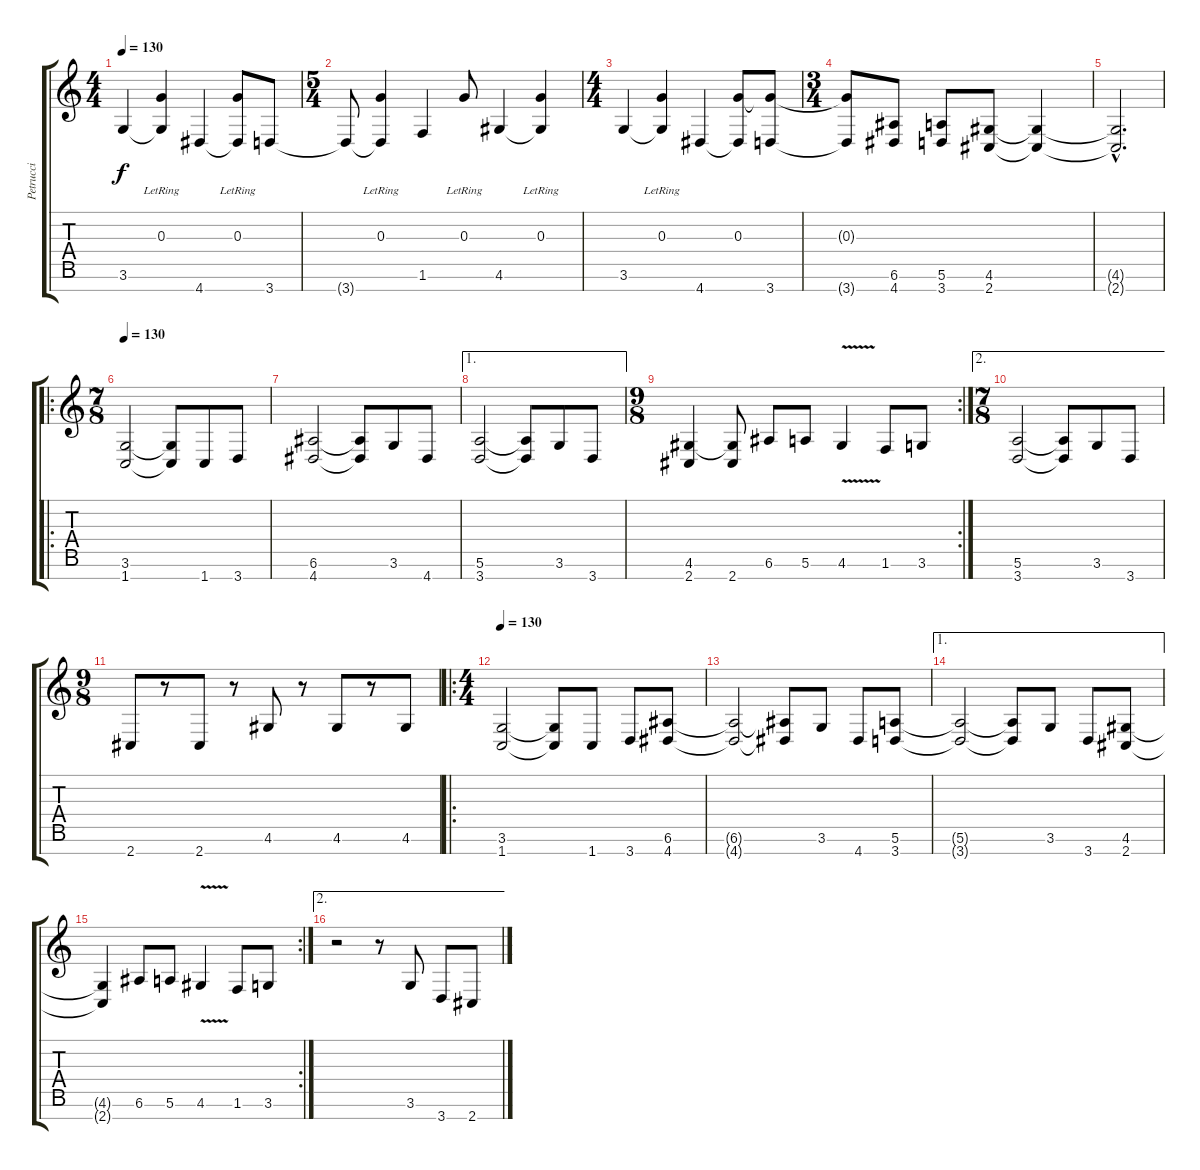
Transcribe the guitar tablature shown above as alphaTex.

\track ("Petrucci" "Petrucci") {instrument distortionguitar}
\staff {score tabs}
\tuning (E4 B3 G3 D3 A2 E2 B1) {hide}
\ts (4 4)
\tempo 130
\clef g2
\ks c
3.6.4{dy f} (0.3{lr} 3.6{t}).4 4.7.4 (0.3{lr} 4.7{t}).8 3.7.8 |
\ts (5 4)
3.7{t}.8 (0.3{lr} 3.7{t}).4 1.6.4 0.3{lr}.8 4.6.4 (0.3{lr} 4.6{t}).4 |
\ts (4 4)
3.6.4 (0.3{lr} 3.6{t}).4 4.7.4 (0.3 4.7{t}).8 (0.3{t} 3.7).8 |
\ts (3 4)
(0.3{t} 3.7{t}).8 (6.6 4.7).8 (5.6 3.7).8 (4.6 2.7).8 (4.6{t} 2.7{t}).4 |
(4.6{hac t} 2.7{hac t}).2{d} |
\ro
\ts (7 8)
\tempo 130
(3.6 1.7).2{volume 16 balance 8} (3.6{t} 1.7{t}).8 1.7.8 3.7.8 |
(6.6 4.7).2 (6.6{t} 4.7{t}).8 3.6.8 4.7.8 |
\ae 1
(5.6 3.7).2 (5.6{t} 3.7{t}).8 3.6.8 3.7.8 |
\rc 2
\ts (9 8)
(4.6 2.7).4 (4.6{t} 2.7).8 6.6.8 5.6.8 4.6{v}.4 1.6.8 3.6.8 |
\ae 2
\ts (7 8)
(5.6 3.7).2 (5.6{t} 3.7{t}).8 3.6.8 3.7.8 |
\ts (9 8)
2.7.8 r.8 2.7.8 r.8 4.6.8 r.8 4.6.8 r.8 4.6.8 |
\ro
\ts (4 4)
\tempo 130
(3.6 1.7).2{volume 16 balance 8} (3.6{t} 1.7{t}).8 1.7.8 3.7.8 (6.6 4.7).8 |
(6.6{t} 4.7{t}).2 (6.6{t} 4.7{t}).8 3.6.8 4.7.8 (5.6 3.7).8 |
\ae 1
(5.6{t} 3.7{t}).2 (5.6{t} 3.7{t}).8 3.6.8 3.7.8 (4.6 2.7).8 |
\rc 2
(4.6{t} 2.7{t}).4 6.6.8 5.6.8 4.6{v}.4 1.6.8 3.6.8 |
\ae 2
r.2 r.8 3.6.8 3.7.8 2.7.8
